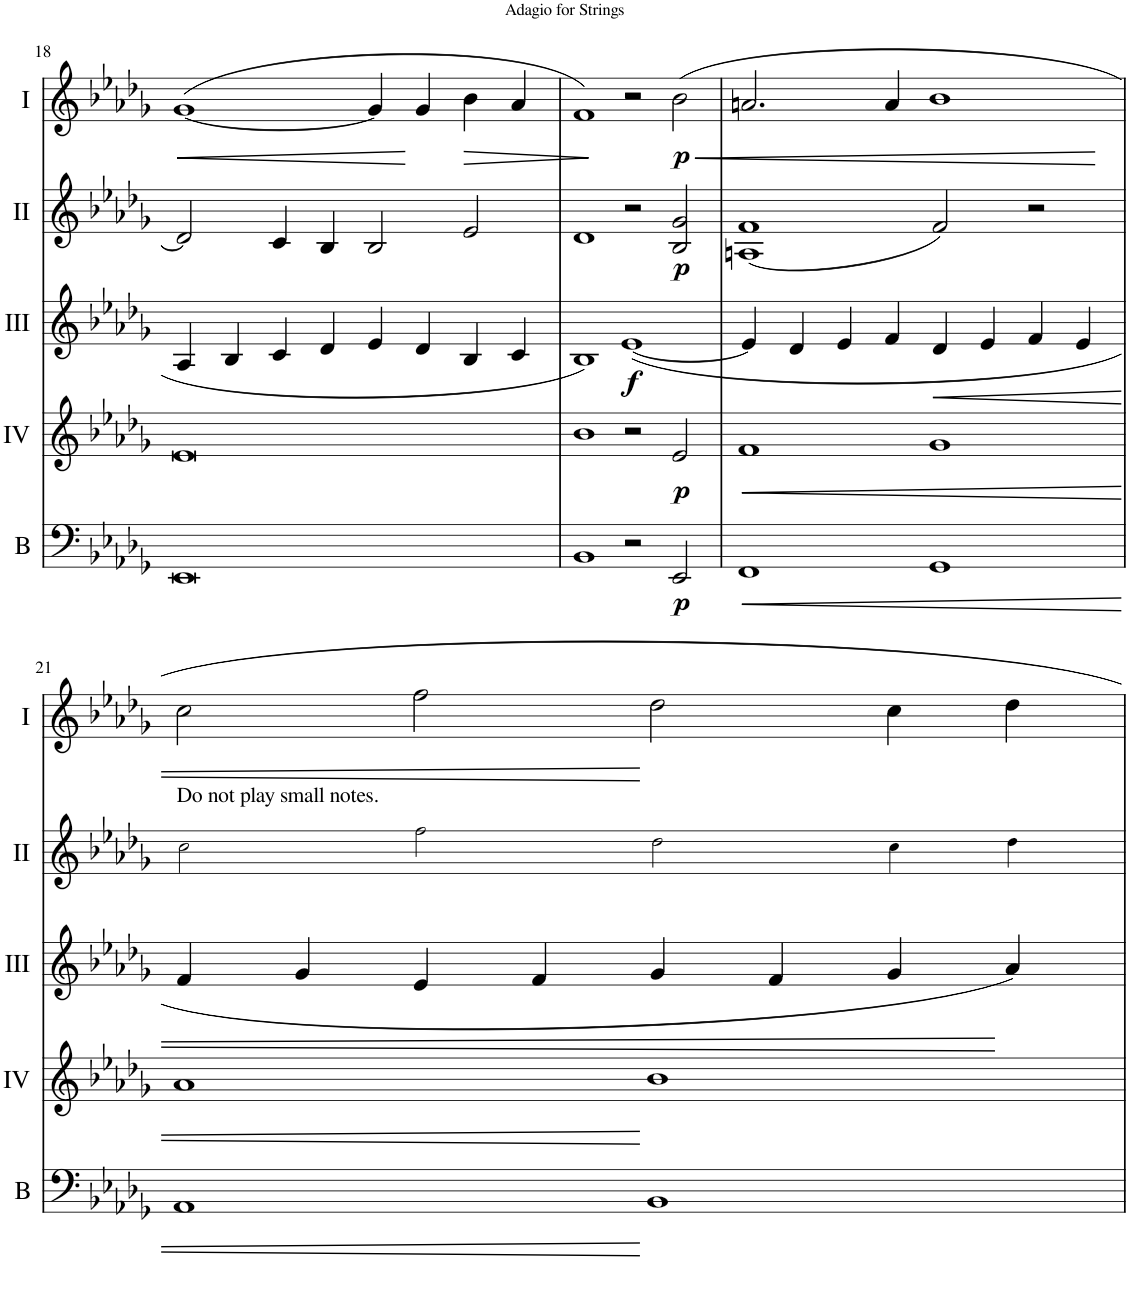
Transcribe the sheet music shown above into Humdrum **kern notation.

**kern	**dynam	**kern	**dynam	**kern	**dynam	**kern	**dynam	**kern	**dynam
*part5	*part5	*part4	*part4	*part3	*part3	*part2	*part2	*part1	*part1
*staff5	*staff5	*staff4	*staff4	*staff3	*staff3	*staff2	*staff2	*staff1	*staff1
*I"Basson	*	*I"Acc. 4	*	*I"Acc. 3	*	*I"Acc. 2	*	*I"Acc. 1	*
*I'B	*	*	*	*	*	*	*	*	*
!!LO:PB:g=z
*clefF4	*	*clefG2	*	*clefG2	*	*clefG2	*	*clefG2	*
*Trd7c12	*	*Trd7c12	*	*	*	*	*	*	*
*k[b-e-a-d-g-]	*	*k[b-e-a-d-g-]	*	*k[b-e-a-d-g-]	*	*k[b-e-a-d-g-]	*	*k[b-e-a-d-g-]	*
*M4/2	*	*M4/2	*	*M4/2	*	*M4/2	*	*M4/2	*
=18	=18	=18	=18	=18	=18	=18	=18	=18	=18
!	!	!	!	!	!	!	!	!	!LO:HP:b
0EE-	.	0e-	.	4A-/	.	2d-/]	.	([1g-	<
.	.	.	.	4B-/	.	.	.	.	.
.	.	.	.	4c/	.	4c/	.	.	.
.	.	.	.	4d-/	.	4B-/	.	.	.
.	.	.	.	4e-/	.	2B-/	.	4g-/]	.
.	.	.	.	4d-/	.	.	.	4g-/	[
!	!	!	!	!	!	!	!	!	!LO:HP:b
.	.	.	.	4B-/	.	2e-/	.	4b-\	>
.	.	.	.	4c/	.	.	.	4a-/	.
.	.	.	.	.	.	.	.	.	]
=19	=19	=19	=19	=19	=19	=19	=19	=19	=19
1BB-	.	1b-	.	1B-	.	1d-	.	1f)	.
!	!	!	!	!	!LO:DY:b	!	!	!	!
2r	.	2r	.	([1e-	f	2r	.	2r	.
!	!LO:DY:b	!	!LO:DY:b	!	!	!	!LO:DY:b	!	!LO:HP:b
!	!	!	!	!	!	!	!	!	!LO:DY:n=1:b
2EE-/	p	2e-/	p	.	.	2B-/ 2g-/	p	2b-\	< p
=20	=20	=20	=20	=20	=20	=20	=20	=20	=20
!	!LO:HP:b	!	!LO:HP:b	!	!	!	!	!	!
1FF	<	1f	<	4e-/]	.	(1An 1f	.	2.an/	.
.	.	.	.	4d-/	.	.	.	.	.
.	.	.	.	4e-/	.	.	.	.	.
.	.	.	.	4f/	.	.	.	4a/	.
!	!	!	!	!	!LO:HP:b	!	!	!	!
1GG-	.	1g-	.	4d-/	<	2f/)	.	1b-	.
.	.	.	.	4e-/	.	.	.	.	.
.	.	.	.	4f/	.	2r	.	.	.
.	.	.	.	4e-/	.	.	.	.	.
!!LO:LB:g=z
=21	=21	=21	=21	=21	=21	=21	=21	=21	=21
!	!	!	!	!	!	!LO:TX:a:t=Do not play small notes.	!	!	!
1AA-	.	1a-	.	4f/	.	2cc!\	.	2cc\	.
.	.	.	.	4g-/	.	.	.	.	.
.	.	.	.	4e-/	.	2ff!\	.	2ff\	.
.	.	.	.	4f/	.	.	.	.	.
1BB-	[	1b-	[	4g-/	.	2dd-!\	.	2dd-\	[
.	.	.	.	4f/	.	.	.	.	.
.	.	.	.	4g-/	.	4cc!\	.	4cc\	.
.	.	.	.	4a-/)	[	4dd-!\	.	4dd-\	.
=	=	=	=	=	=	=	=	=	=
*-	*-	*-	*-	*-	*-	*-	*-	*-	*-
